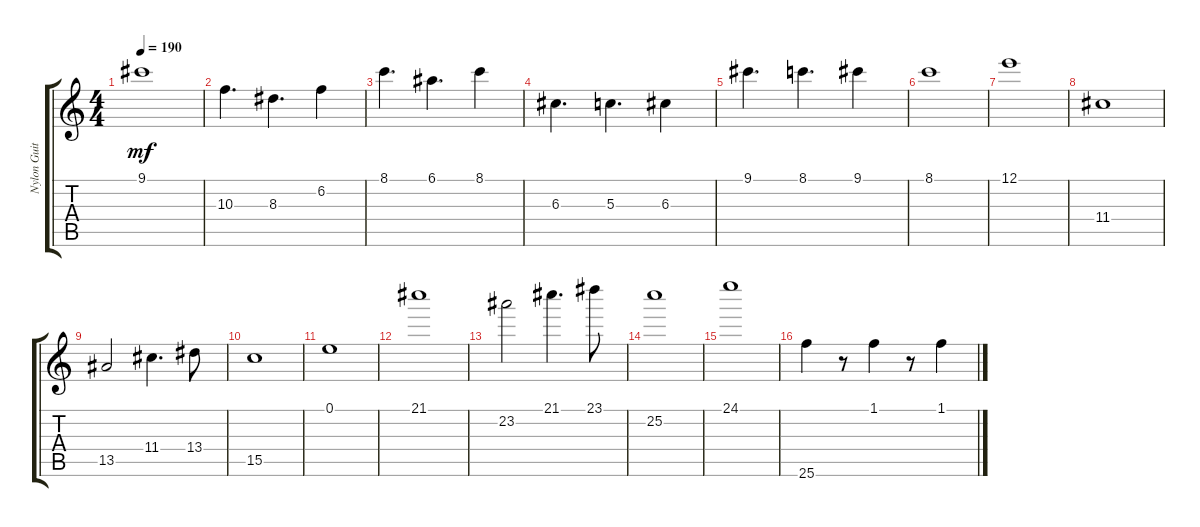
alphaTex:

\track ("Nylon Guitar" "Nylon Guit") {instrument acousticguitarnylon}
\staff {score tabs}
\tuning (E4 B3 G3 D3 A2 E2) {hide}
\ts (4 4)
\tempo 190
\clef g2
\ks c
9.1{t}.1{dy mf} |
10.3.4{d} 8.3.4{d} 6.2.4 |
8.1.4{d} 6.1.4{d} 8.1.4 |
6.3.4{d} 5.3.4{d} 6.3.4 |
9.1.4{d} 8.1.4{d} 9.1.4 |
8.1.1 |
12.1.1 |
11.4.1 |
13.5.2 11.4.4{d} 13.4.8 |
15.5.1 |
0.1.1 |
21.1.1 |
23.2.2 21.1.4{d} 23.1.8 |
25.2.1 |
24.1.1 |
25.6.4 r.8 1.1.4 r.8 1.1.4
